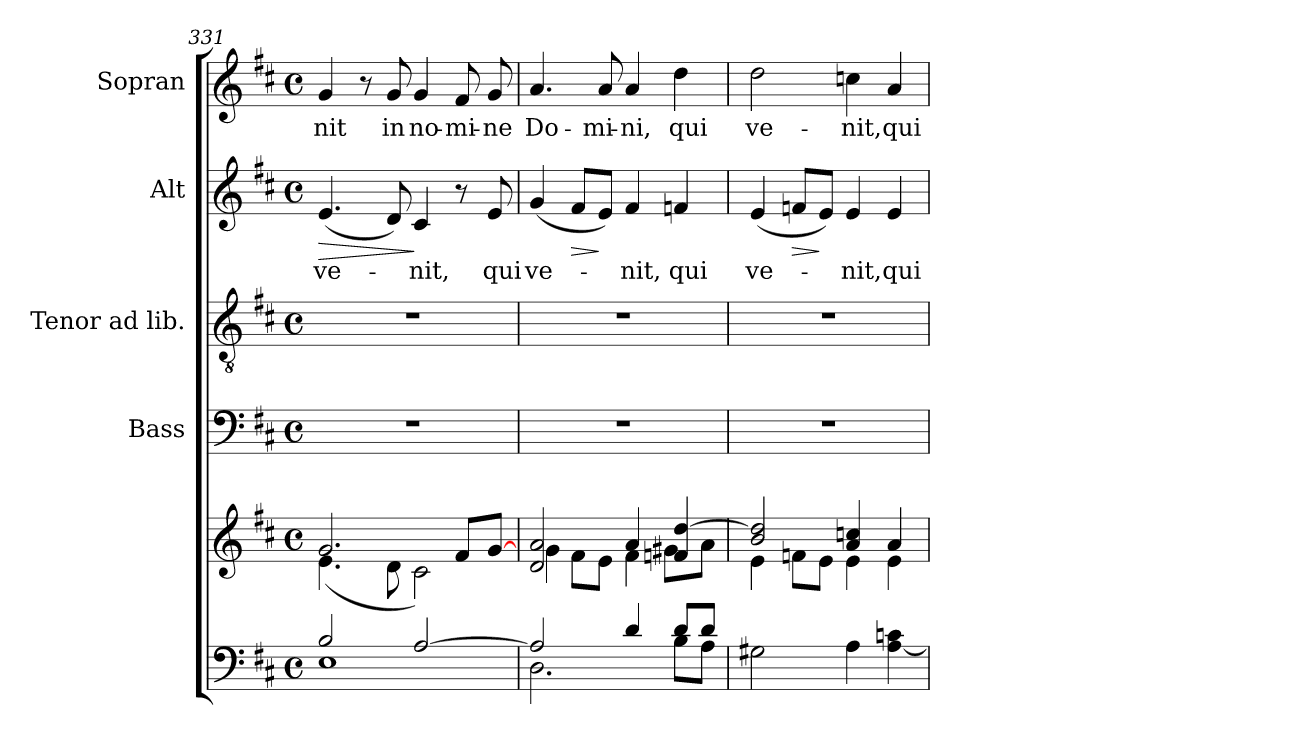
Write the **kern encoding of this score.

**kern	**kern	**kern	**kern	**kern	**text	**dynam	**kern	**text
*part5	*part5	*part4	*part3	*part2	*part2	*part2	*part1	*part1
*staff6	*staff5	*staff4	*staff3	*staff2	*staff2	*staff2	*staff1	*staff1
*	*	*I"Bass	*I"Tenor ad lib.	*I"Alt	*	*	*I"Sopran	*
*	*	*I'B.	*I'T.	*I'A.	*	*	*I'S.	*
*clefF4	*clefG2	*clefF4	*clefGv2	*clefG2	*	*	*clefG2	*
*k[f#c#]	*k[f#c#]	*k[f#c#]	*k[f#c#]	*k[f#c#]	*	*	*k[f#c#]	*
*D:	*D:	*D:	*D:	*D:	*	*	*D:	*
*M4/4	*M4/4	*M4/4	*M4/4	*M4/4	*	*	*M4/4	*
*met(c)	*met(c)	*met(c)	*met(c)	*met(c)	*	*	*met(c)	*
=331	=331	=331	=331	=331	=331	=331	=331	=331
*^	*^	*	*	*	*	*	*	*
!	!	!	!	!	!	!	!LO:LY:b	!LO:HP:b	!	!LO:LY:b
2B/	1E	2.g/	(<4.e\	1r	1r	(<4.e/	ve-	>	4g/	-nit
.	.	.	.	.	.	.	.	.	8r	.
!	!	!	!	!	!	!	!	!	!	!LO:LY:b
.	.	.	8d\	.	.	8d/)	.	.	8g/	in
!	!	!	!	!	!	!	!LO:LY:b	!	!	!LO:LY:b
[>2A/	.	.	2c#\)	.	.	4c#/	-nit,	]	4g/	no-
!	!	!	!	!	!	!	!	!	!	!LO:LY:b
.	.	8f#/L	.	.	.	8r	.	.	8f#/	-mi-
!	!	!	!	!	!	!	!LO:LY:b	!	!	!LO:LY:b
.	.	[>8g/J	.	.	.	8e/	qui	.	8g/	-ne
=332	=332	=332	=332	=332	=332	=332	=332	=332	=332	=332
!	!	!	!	!	!	!	!LO:LY:b	!	!	!LO:LY:b
2A/]	2.D\	2d/ 2a/	4g\	1r	1r	(<4g/	ve-	.	4.a/	Do-
!	!	!	!	!	!	!	!	!LO:HP:b	!	!
.	.	.	8f#\L	.	.	8f#/L	.	>	.	.
!	!	!	!	!	!	!	!	!	!	!LO:LY:b
.	.	.	8e\J	.	.	8e/J)	.	]	8a/	-mi-
!	!	!	!	!	!	!	!LO:LY:b	!	!	!LO:LY:b
4d/	.	4a/	4f#\	.	.	4f#/	-nit,	.	4a/	-ni,
!	!	!	!	!	!	!	!LO:LY:b	!	!	!LO:LY:b
8d/L	8B\L	4fn/ [>4dd/	8g#X\L	.	.	4fn/	qui	.	4dd\	qui
8d/J	8A\J	.	8a\J	.	.	.	.	.	.	.
=333	=333	=333	=333	=333	=333	=333	=333	=333	=333	=333
!	!	!	!	!	!	!	!LO:LY:b	!	!	!LO:LY:b
*v	*v	*	*	*	*	*	*	*	*	*
2G#X\	2b/ 2dd/]	4e\	1r	1r	(<4e/	ve-	.	2dd\	ve-
!	!	!	!	!	!	!	!LO:HP:b	!	!
.	.	8fn\L	.	.	8fn/L	.	>	.	.
.	.	8e\J	.	.	8e/J)	.	]	.	.
!	!	!	!	!	!	!LO:LY:b	!	!	!LO:LY:b
4A\	4a/ 4ccn/	4e\	.	.	4e/	-nit,	.	4ccn\	-nit,
!	!	!	!	!	!	!LO:LY:b	!	!	!LO:LY:b
[<4A\ 4cn\	4a/	4e\	.	.	4e/	qui	.	4a/	qui
*	*v	*v	*	*	*	*	*	*	*
=	=	=	=	=	=	=	=	=
*-	*-	*-	*-	*-	*-	*-	*-	*-
